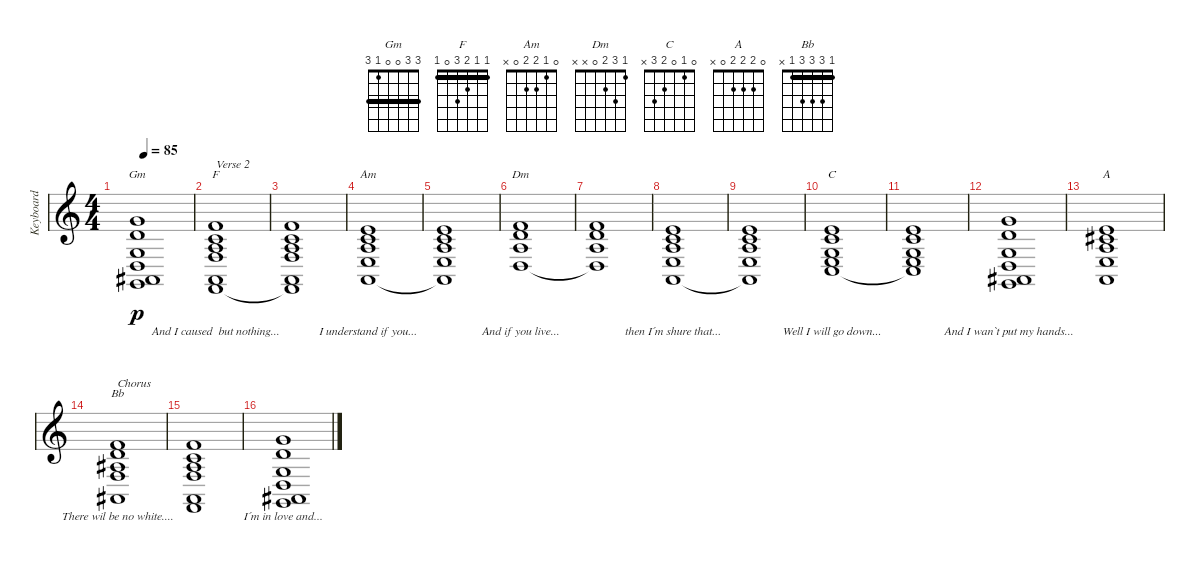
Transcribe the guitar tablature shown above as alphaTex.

\track ("Keyboard" "Keyboard") {instrument choiraahs}
\staff {score}
\tuning (E4 B3 G3 D3 A2 E2) {hide}
\chord ("Gm" 3 3 0 0 1 3) {barre 3}
\chord ("F" 1 1 2 3 0 1) {barre 1}
\chord ("Am" 0 1 2 2 0 x)
\chord ("Dm" 1 3 2 0 x x)
\chord ("C" 0 1 0 2 3 x)
\chord ("A" 0 2 2 2 0 x)
\chord ("Bb" 1 3 3 3 1 x) {barre 1}
\ts (4 4)
\tempo 85
\clef g2
\ks c
(3.1 3.2 0.3 0.4 1.5 3.6).1{ch "Gm" lyrics (0 "") lyrics (1 "") lyrics (2 "") lyrics (3 "") lyrics (4 "") dy p} |
(1.1 1.2 2.3 3.4 0.5 1.6).1{ch "F" txt "Verse 2" lyrics (0 "And I caused  but nothing...") lyrics (1 "") lyrics (2 "") lyrics (3 "") lyrics (4 "")} |
(1.1 1.2 2.3 3.4 0.5 1.6{t}).1{lyrics (0 "") lyrics (1 "") lyrics (2 "") lyrics (3 "") lyrics (4 "")} |
(0.1 1.2 2.3 2.4 0.5).1{ch "Am" lyrics (0 "I understand if you...") lyrics (1 "") lyrics (2 "") lyrics (3 "") lyrics (4 "")} |
(0.1 1.2 2.3 2.4 0.5{t}).1{lyrics (0 "") lyrics (1 "") lyrics (2 "") lyrics (3 "") lyrics (4 "")} |
(1.1 3.2 2.3 0.4).1{ch "Dm" lyrics (0 "And if you live...") lyrics (1 "") lyrics (2 "") lyrics (3 "") lyrics (4 "")} |
(1.1 3.2 2.3 0.4{t}).1{lyrics (0 "") lyrics (1 "") lyrics (2 "") lyrics (3 "") lyrics (4 "")} |
(0.1 1.2 2.3 2.4 0.5).1{lyrics (0 "then I´m shure that...") lyrics (1 "") lyrics (2 "") lyrics (3 "") lyrics (4 "")} |
(0.1 1.2 2.3 2.4 0.5{t}).1{lyrics (0 "") lyrics (1 "") lyrics (2 "") lyrics (3 "") lyrics (4 "")} |
(0.1 1.2 0.3 2.4 3.5).1{ch "C" lyrics (0 "Well I will go down...") lyrics (1 "") lyrics (2 "") lyrics (3 "") lyrics (4 "")} |
(0.1 1.2 0.3 2.4 3.5{t}).1{lyrics (0 "") lyrics (1 "") lyrics (2 "") lyrics (3 "") lyrics (4 "")} |
(3.1 3.2 0.3 0.4 1.5 3.6).1{lyrics (0 "And I wan`t put my hands...") lyrics (1 "") lyrics (2 "") lyrics (3 "") lyrics (4 "")} |
(0.1 2.2 2.3 2.4 0.5).1{ch "A" lyrics (0 "") lyrics (1 "") lyrics (2 "") lyrics (3 "") lyrics (4 "")} |
(1.1 3.2 3.3 3.4 1.5).1{bd 30 ch "Bb" txt "Chorus" lyrics (0 "There wil be no white....") lyrics (1 "") lyrics (2 "") lyrics (3 "") lyrics (4 "")} |
(1.1 1.2 2.3 3.4 0.5 1.6).1{lyrics (0 "") lyrics (1 "") lyrics (2 "") lyrics (3 "") lyrics (4 "")} |
(3.1 3.2 0.3 0.4 1.5 3.6).1{lyrics (0 "I´m in love and...") lyrics (1 "") lyrics (2 "") lyrics (3 "") lyrics (4 "")}
